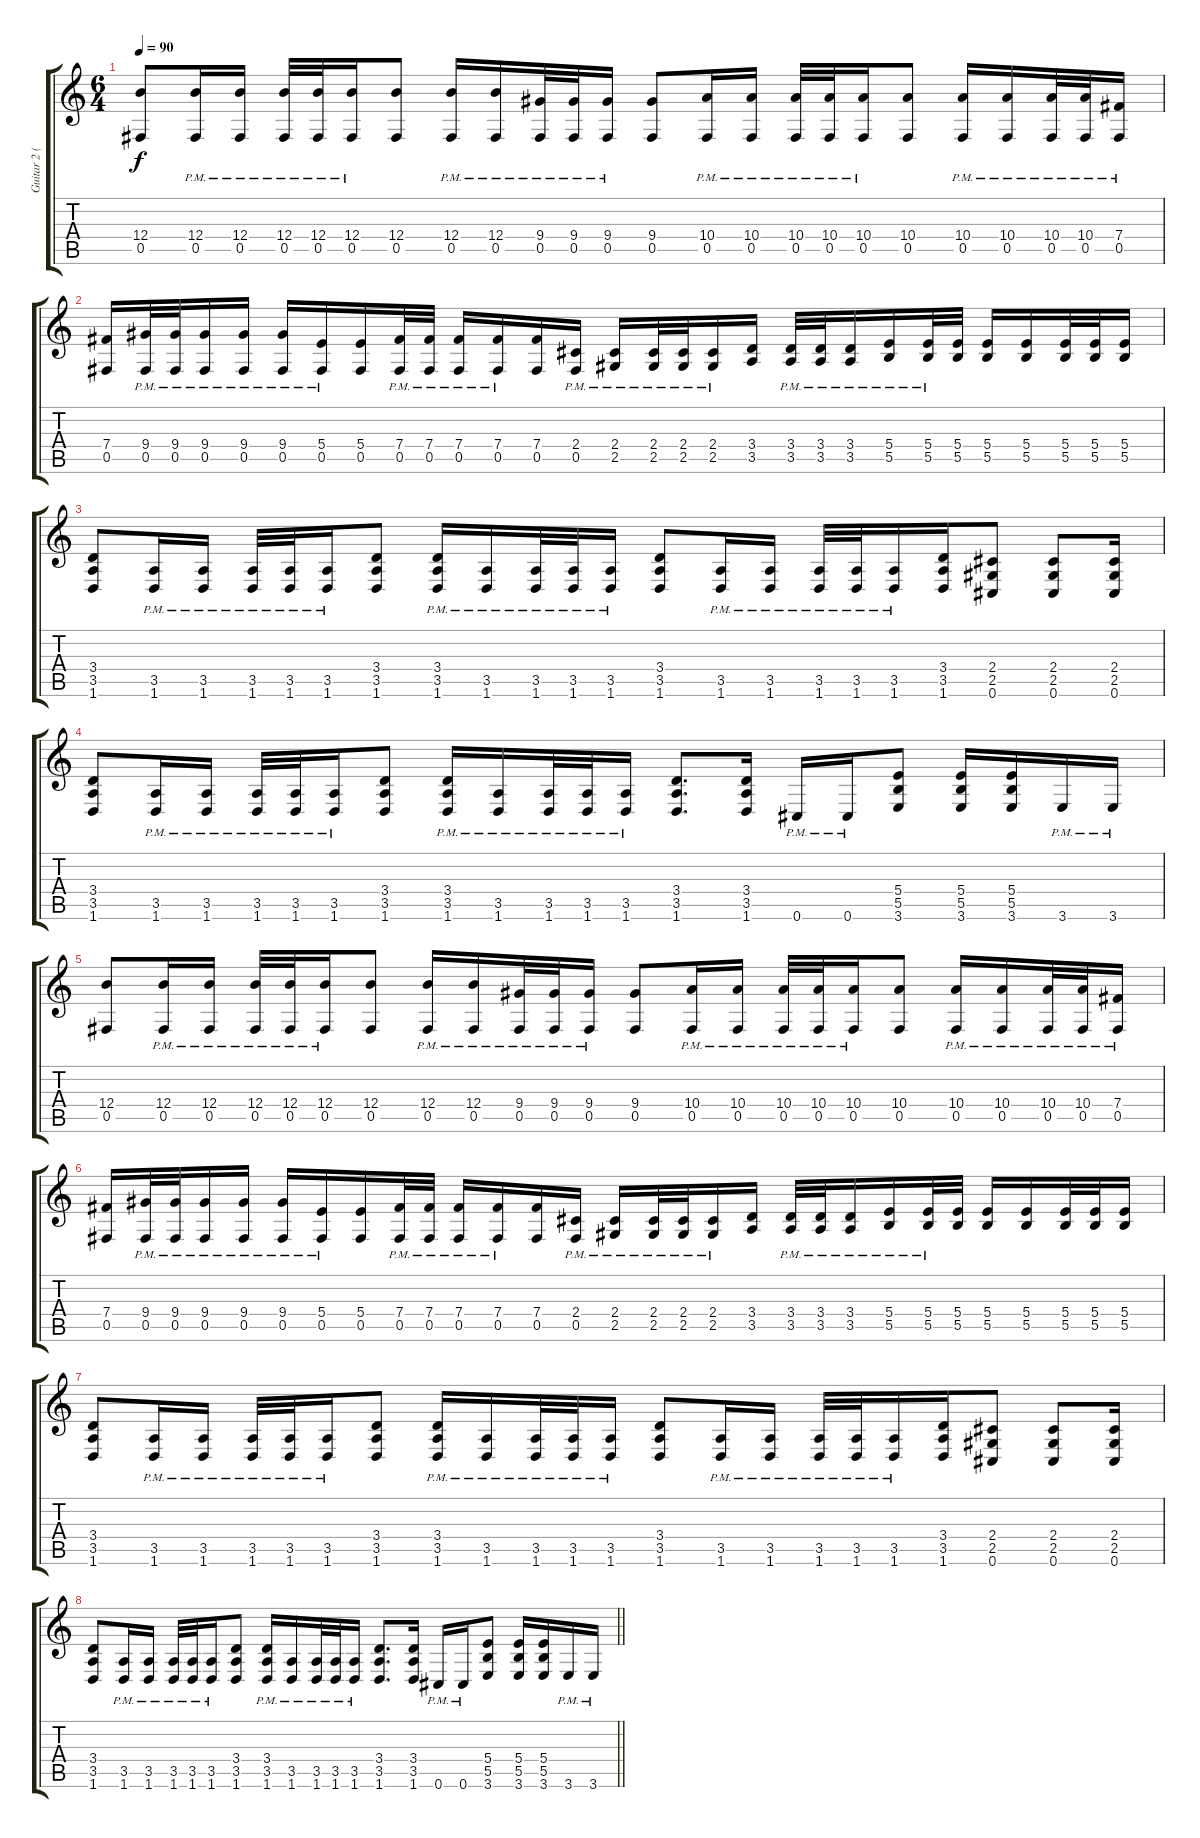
\track ("Guitar 2 (Distortion)" "Guitar 2 (") {instrument distortionguitar}
\staff {score tabs}
\tuning (Db4 Ab3 E3 B2 Gb2 Db2) {hide}
\ts (6 4)
\tempo 90
\clef g2
\ks c
(12.4 0.5).8{dy f} (12.4{pm} 0.5{pm}).16 (12.4{pm} 0.5{pm}).16 (12.4{pm} 0.5{pm}).32 (12.4{pm} 0.5{pm}).32 (12.4{pm} 0.5{pm}).16 (12.4 0.5).8 (12.4{pm} 0.5{pm}).16 (12.4{pm} 0.5{pm}).16 (9.4{pm} 0.5{pm}).32 (9.4{pm} 0.5{pm}).32 (9.4{pm} 0.5{pm}).16 (9.4 0.5).8 (10.4{pm} 0.5{pm}).16 (10.4{pm} 0.5{pm}).16 (10.4{pm} 0.5{pm}).32 (10.4{pm} 0.5{pm}).32 (10.4{pm} 0.5{pm}).16 (10.4 0.5).8 (10.4{pm} 0.5{pm}).16 (10.4{pm} 0.5{pm}).16 (10.4{pm} 0.5{pm}).32 (10.4{pm} 0.5{pm}).32 (7.4{pm} 0.5{pm}).16 |
(7.4 0.5).16 (9.4{pm} 0.5{pm}).32 (9.4{pm} 0.5{pm}).32 (9.4{pm} 0.5{pm}).16 (9.4{pm} 0.5{pm}).16 (9.4{pm} 0.5{pm}).16 (5.4{pm} 0.5{pm}).16 (5.4 0.5).16 (7.4{pm} 0.5{pm}).32 (7.4{pm} 0.5{pm}).32 (7.4{pm} 0.5{pm}).16 (7.4{pm} 0.5{pm}).16 (7.4 0.5).16 (2.4{pm} 0.5{pm}).16 (2.4{pm} 2.5{pm}).16 (2.4{pm} 2.5{pm}).32 (2.4{pm} 2.5{pm}).32 (2.4{pm} 2.5{pm}).16 (3.4 3.5).16 (3.4{pm} 3.5{pm}).32 (3.4{pm} 3.5{pm}).32 (3.4{pm} 3.5{pm}).16 (5.4{pm} 5.5{pm}).16 (5.4{pm} 5.5).32 (5.4 5.5).32 (5.4 5.5).16 (5.4 5.5).16 (5.4 5.5).32 (5.4 5.5).32 (5.4 5.5).16 |
(3.4 3.5 1.6).8 (3.5{pm} 1.6).16 (3.5{pm} 1.6).16 (3.5{pm} 1.6).32 (3.5{pm} 1.6).32 (3.5{pm} 1.6).16 (3.4 3.5 1.6).8 (3.4{pm} 3.5{pm} 1.6).16 (3.5{pm} 1.6).16 (3.5{pm} 1.6).32 (3.5{pm} 1.6).32 (3.5{pm} 1.6).16 (3.4 3.5 1.6).8 (3.5{pm} 1.6).16 (3.5{pm} 1.6).16 (3.5{pm} 1.6).32 (3.5{pm} 1.6).32 (3.5{pm} 1.6).16 (3.4 3.5 1.6).16 (2.4 2.5 0.6).8 (2.4 2.5 0.6).8 (2.4 2.5 0.6).16 |
(3.4 3.5 1.6).8 (3.5{pm} 1.6).16 (3.5{pm} 1.6).16 (3.5{pm} 1.6).32 (3.5{pm} 1.6).32 (3.5{pm} 1.6).16 (3.4 3.5 1.6).8 (3.4{pm} 3.5{pm} 1.6).16 (3.5{pm} 1.6).16 (3.5{pm} 1.6).32 (3.5{pm} 1.6).32 (3.5{pm} 1.6).16 (3.4 3.5 1.6).8{d} (3.4 3.5 1.6).16 0.6{pm}.16 0.6{pm}.16 (5.4 5.5 3.6).8 (5.4 5.5 3.6).16 (5.4 5.5 3.6).16 3.6{pm}.16 3.6{pm}.16 |
(12.4 0.5).8 (12.4{pm} 0.5{pm}).16 (12.4{pm} 0.5{pm}).16 (12.4{pm} 0.5{pm}).32 (12.4{pm} 0.5{pm}).32 (12.4{pm} 0.5{pm}).16 (12.4 0.5).8 (12.4{pm} 0.5{pm}).16 (12.4{pm} 0.5{pm}).16 (9.4{pm} 0.5{pm}).32 (9.4{pm} 0.5{pm}).32 (9.4{pm} 0.5{pm}).16 (9.4 0.5).8 (10.4{pm} 0.5{pm}).16 (10.4{pm} 0.5{pm}).16 (10.4{pm} 0.5{pm}).32 (10.4{pm} 0.5{pm}).32 (10.4{pm} 0.5{pm}).16 (10.4 0.5).8 (10.4{pm} 0.5{pm}).16 (10.4{pm} 0.5{pm}).16 (10.4{pm} 0.5{pm}).32 (10.4{pm} 0.5{pm}).32 (7.4{pm} 0.5{pm}).16 |
(7.4 0.5).16 (9.4{pm} 0.5{pm}).32 (9.4{pm} 0.5{pm}).32 (9.4{pm} 0.5{pm}).16 (9.4{pm} 0.5{pm}).16 (9.4{pm} 0.5{pm}).16 (5.4{pm} 0.5{pm}).16 (5.4 0.5).16 (7.4{pm} 0.5{pm}).32 (7.4{pm} 0.5{pm}).32 (7.4{pm} 0.5{pm}).16 (7.4{pm} 0.5{pm}).16 (7.4 0.5).16 (2.4{pm} 0.5{pm}).16 (2.4{pm} 2.5{pm}).16 (2.4{pm} 2.5{pm}).32 (2.4{pm} 2.5{pm}).32 (2.4{pm} 2.5{pm}).16 (3.4 3.5).16 (3.4{pm} 3.5{pm}).32 (3.4{pm} 3.5{pm}).32 (3.4{pm} 3.5{pm}).16 (5.4{pm} 5.5{pm}).16 (5.4{pm} 5.5).32 (5.4 5.5).32 (5.4 5.5).16 (5.4 5.5).16 (5.4 5.5).32 (5.4 5.5).32 (5.4 5.5).16 |
(3.4 3.5 1.6).8 (3.5{pm} 1.6).16 (3.5{pm} 1.6).16 (3.5{pm} 1.6).32 (3.5{pm} 1.6).32 (3.5{pm} 1.6).16 (3.4 3.5 1.6).8 (3.4{pm} 3.5{pm} 1.6).16 (3.5{pm} 1.6).16 (3.5{pm} 1.6).32 (3.5{pm} 1.6).32 (3.5{pm} 1.6).16 (3.4 3.5 1.6).8 (3.5{pm} 1.6).16 (3.5{pm} 1.6).16 (3.5{pm} 1.6).32 (3.5{pm} 1.6).32 (3.5{pm} 1.6).16 (3.4 3.5 1.6).16 (2.4 2.5 0.6).8 (2.4 2.5 0.6).8 (2.4 2.5 0.6).16 |
\barLineRight lightlight
(3.4 3.5 1.6).8 (3.5{pm} 1.6).16 (3.5{pm} 1.6).16 (3.5{pm} 1.6).32 (3.5{pm} 1.6).32 (3.5{pm} 1.6).16 (3.4 3.5 1.6).8 (3.4{pm} 3.5{pm} 1.6).16 (3.5{pm} 1.6).16 (3.5{pm} 1.6).32 (3.5{pm} 1.6).32 (3.5{pm} 1.6).16 (3.4 3.5 1.6).8{d} (3.4 3.5 1.6).16 0.6{pm}.16 0.6{pm}.16 (5.4 5.5 3.6).8 (5.4 5.5 3.6).16 (5.4 5.5 3.6).16 3.6{pm}.16 3.6{pm}.16
